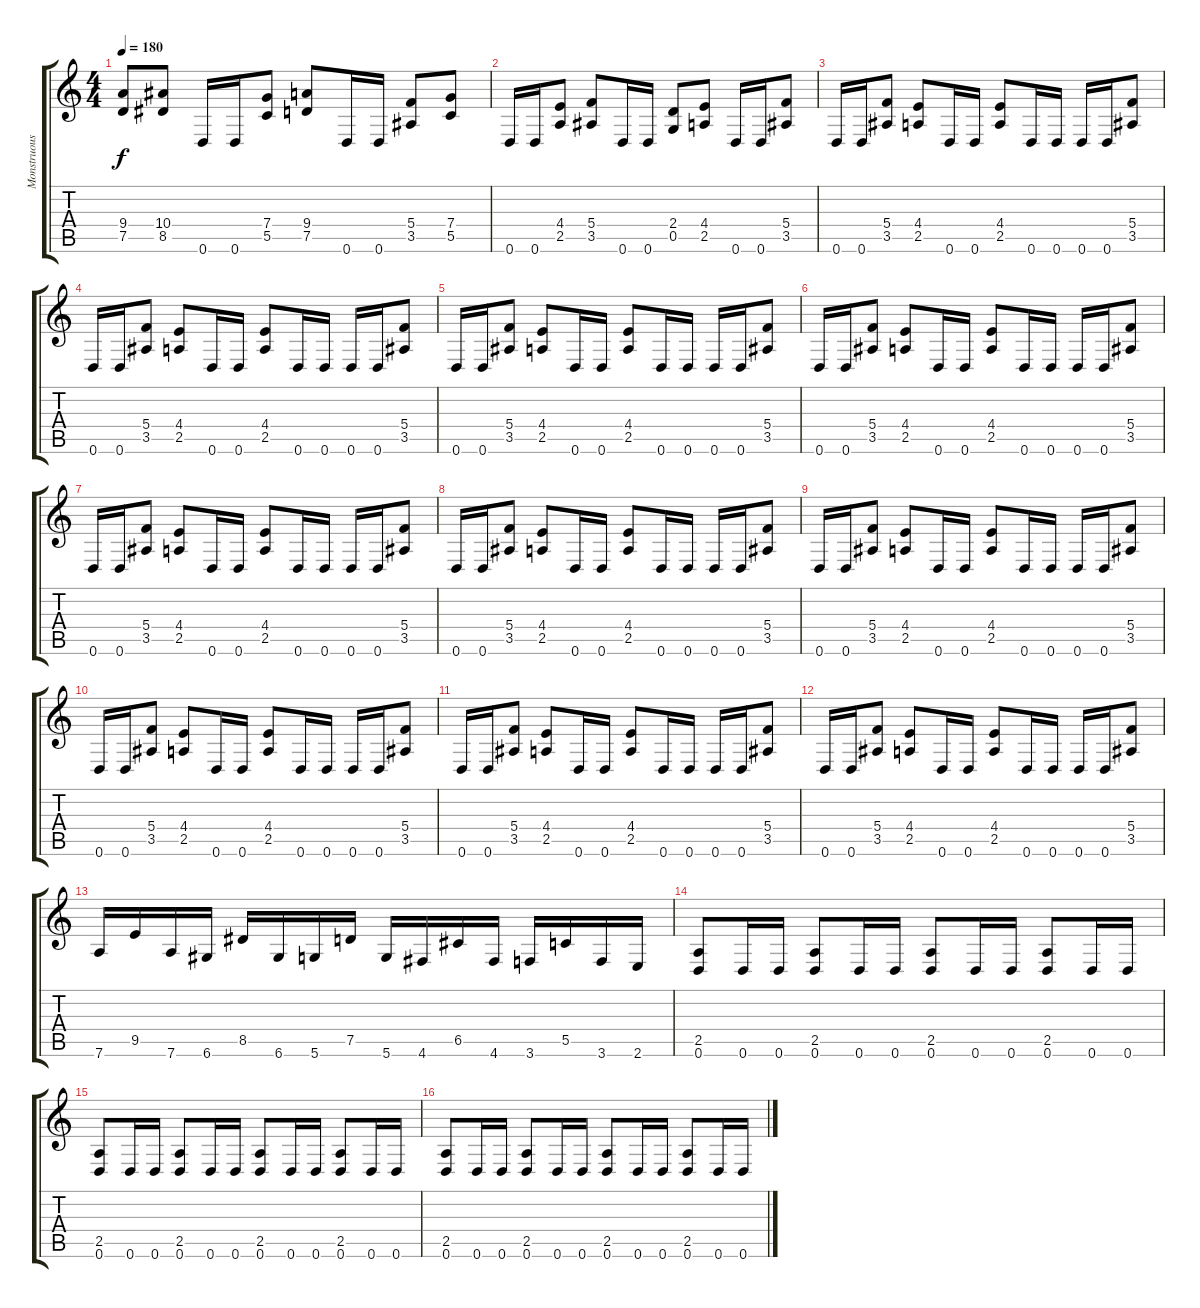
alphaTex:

\track ("Monstruous Chords" "Monstruous") {instrument distortionguitar}
\staff {score tabs}
\tuning (D4 A3 F3 C3 G2 D2) {hide}
\ts (4 4)
\tempo 180
\clef g2
\ks c
(9.4 7.5).8{dy f} (10.4 8.5).8 0.6.16 0.6.16 (7.4 5.5).8 (9.4 7.5).8 0.6.16 0.6.16 (5.4 3.5).8 (7.4 5.5).8 |
0.6.16 0.6.16 (4.4 2.5).8 (5.4 3.5).8 0.6.16 0.6.16 (2.4 0.5).8 (4.4 2.5).8 0.6.16 0.6.16 (5.4 3.5).8 |
0.6.16 0.6.16 (5.4 3.5).8 (4.4 2.5).8 0.6.16 0.6.16 (4.4 2.5).8 0.6.16 0.6.16 0.6.16 0.6.16 (5.4 3.5).8 |
0.6.16 0.6.16 (5.4 3.5).8 (4.4 2.5).8 0.6.16 0.6.16 (4.4 2.5).8 0.6.16 0.6.16 0.6.16 0.6.16 (5.4 3.5).8 |
0.6.16 0.6.16 (5.4 3.5).8 (4.4 2.5).8 0.6.16 0.6.16 (4.4 2.5).8 0.6.16 0.6.16 0.6.16 0.6.16 (5.4 3.5).8 |
0.6.16 0.6.16 (5.4 3.5).8 (4.4 2.5).8 0.6.16 0.6.16 (4.4 2.5).8 0.6.16 0.6.16 0.6.16 0.6.16 (5.4 3.5).8 |
0.6.16 0.6.16 (5.4 3.5).8 (4.4 2.5).8 0.6.16 0.6.16 (4.4 2.5).8 0.6.16 0.6.16 0.6.16 0.6.16 (5.4 3.5).8 |
0.6.16 0.6.16 (5.4 3.5).8 (4.4 2.5).8 0.6.16 0.6.16 (4.4 2.5).8 0.6.16 0.6.16 0.6.16 0.6.16 (5.4 3.5).8 |
0.6.16 0.6.16 (5.4 3.5).8 (4.4 2.5).8 0.6.16 0.6.16 (4.4 2.5).8 0.6.16 0.6.16 0.6.16 0.6.16 (5.4 3.5).8 |
0.6.16 0.6.16 (5.4 3.5).8 (4.4 2.5).8 0.6.16 0.6.16 (4.4 2.5).8 0.6.16 0.6.16 0.6.16 0.6.16 (5.4 3.5).8 |
0.6.16 0.6.16 (5.4 3.5).8 (4.4 2.5).8 0.6.16 0.6.16 (4.4 2.5).8 0.6.16 0.6.16 0.6.16 0.6.16 (5.4 3.5).8 |
0.6.16 0.6.16 (5.4 3.5).8 (4.4 2.5).8 0.6.16 0.6.16 (4.4 2.5).8 0.6.16 0.6.16 0.6.16 0.6.16 (5.4 3.5).8 |
7.6.16 9.5.16 7.6.16 6.6.16 8.5.16 6.6.16 5.6.16 7.5.16 5.6.16 4.6.16 6.5.16 4.6.16 3.6.16 5.5.16 3.6.16 2.6.16 |
(2.5 0.6).8 0.6.16 0.6.16 (2.5 0.6).8 0.6.16 0.6.16 (2.5 0.6).8 0.6.16 0.6.16 (2.5 0.6).8 0.6.16 0.6.16 |
(2.5 0.6).8 0.6.16 0.6.16 (2.5 0.6).8 0.6.16 0.6.16 (2.5 0.6).8 0.6.16 0.6.16 (2.5 0.6).8 0.6.16 0.6.16 |
(2.5 0.6).8 0.6.16 0.6.16 (2.5 0.6).8 0.6.16 0.6.16 (2.5 0.6).8 0.6.16 0.6.16 (2.5 0.6).8 0.6.16 0.6.16
